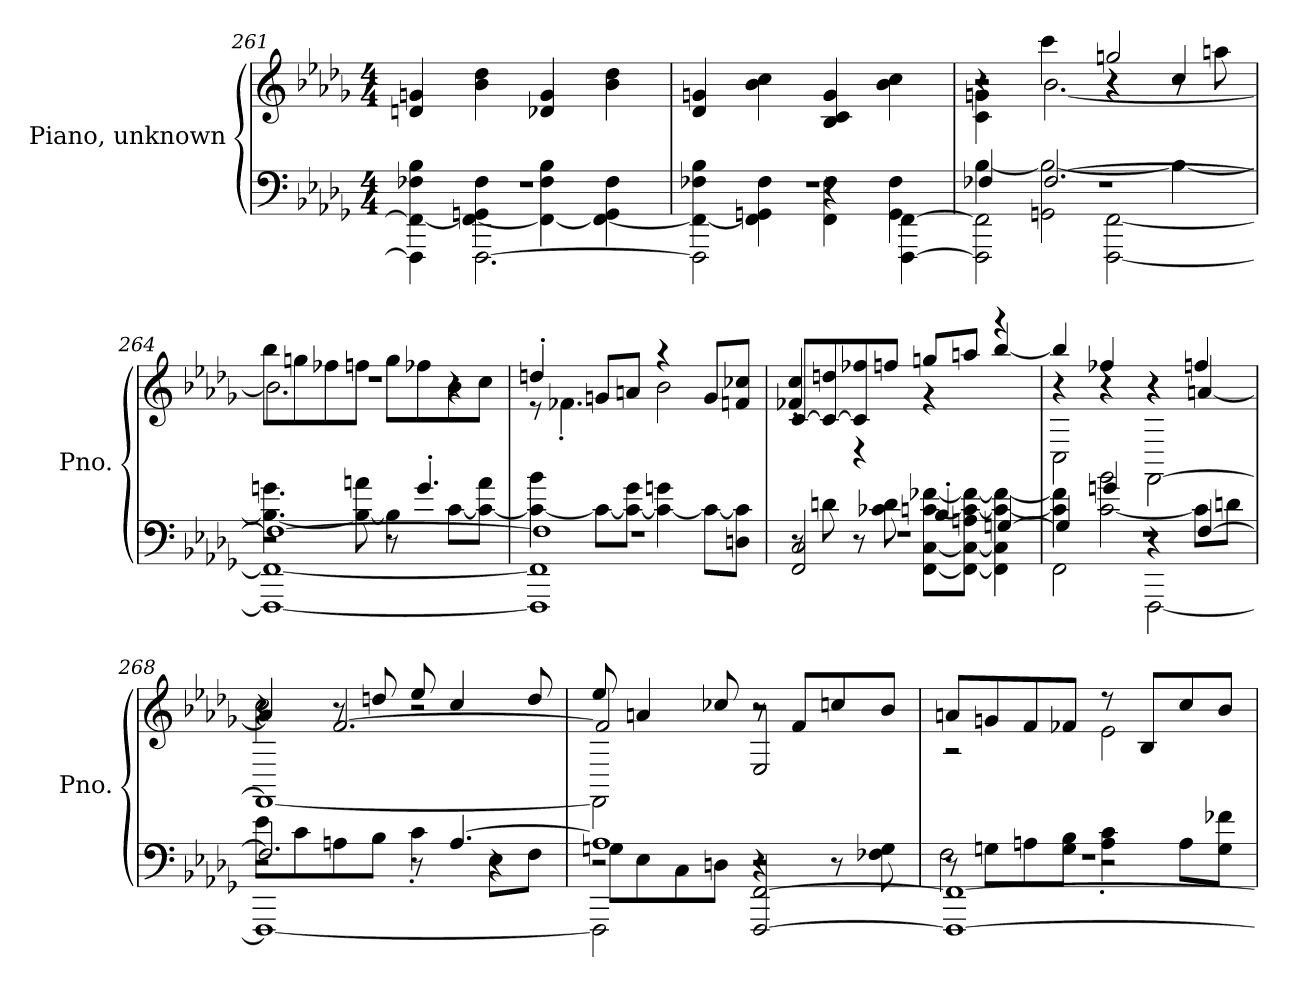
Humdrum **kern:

**kern	**kern
*part1	*part1
*staff2	*staff1
*I"Piano, unknown	*
*I'Pno.	*
!!LO:LB:g=z
*clefF4	*clefG2
*k[b-e-a-d-g-]	*k[b-e-a-d-g-]
*M4/4	*M4/4
=261	=261
*^	*
*	*^	*
1r	4FF\_ 4F-X\ 4B-\	4FFF\]	4dn/ 4gn/
.	4FF\_ 4GGn\ 4F-\	[2.FFF\	4b-\ 4dd-\
.	4FF\_ 4F-\ 4B-\	.	4d-X/ 4g/
.	4FF\_ 4GG\ 4F-\	.	4b-\ 4dd-\
=262	=262	=262	=262
1r	4FF\_ 4F-X\ 4B-\	2FFF\]	4d-/ 4gn/
.	4FF\] 4GGn\ 4F-\	.	4b-\ 4cc\
.	4FF\ 4F-\	4r	4B-/ 4c/ 4g/
.	4GG\ 4F-\	[4FFF\ [4FF\	4b-\ 4cc\
=263	=263	=263	=263
*	*	*^	*^
*	*	*	*	*	*^
*	*	*	*	*	*	*^
1r	[4B-\	4F-X/	2FFF\] 2FF\]	2r	4c\ 4gn\	2r	4r
.	2GGn\ 2B-\_	[2.F-/	.	.	4ccc\	.	[2.b-\
.	.	.	[2FFF\ [2FF\	2ggn/	4r	4r	.
.	4B-\_	.	.	.	8r	4cc/	.
.	.	.	.	.	8aan\	.	.
*	*	*	*	*	*	*v	*v
=264	=264	=264	=264	=264	=264	=264
2r	4.B-\_ 4.gn\	1F-_	1FFF_ 1FF_	1r	8bb-\L	2.b-\]
.	.	.	.	.	8ggn\	.
.	.	.	.	.	8ff-X\	.
.	8B-\_ 8an\	.	.	.	8ffn\J	.
8r	4B-\]	.	.	.	8gg\L	.
4.g'/	.	.	.	.	8ff-X\	.
.	[8c\L	.	.	.	8b-\	4r
.	8c\_ 8a\J	.	.	.	8cc\J	.
*	*	*	*	*	*v	*v
!!LO:LB:g=z
=265	=265	=265	=265	=265	=265
1r	4c\_ 4b-\	1F-]	1FFF] 1FF]	4ddn'/	8r
.	.	.	.	.	4.f-X'\
.	8c\L_	.	.	8gn/L	.
.	8c\_ 8g-\J	.	.	8an/J	.
.	4c\_ 4gn\	.	.	4r	2b-\
.	8c\L_	.	.	8g/L	.
.	8Dn\ 8c\]J	.	.	8fn/ 8cc-X/J	.
*	*	*v	*v	*	*
=266	=266	=266	=266	=266
1r	8r	2FF/ 2C/	[8c/L	4f-X/' 4cc/'
.	8dn\	.	8c/_ 8ddn/	.
.	8r	.	8c/] 8ff-X/	4r
.	8c-X\ 8d\	.	8ffn/J	.
.	[8FF\ [8C\ [8cn\ [8f-X\L	4B-'/	8ggn/L	4r
.	8FF\_ 8C\_ 8An\ 8c\_ 8f-\_J	.	8aan/J	.
.	4FF\] 4C\] 4c\_ 4f-\_	[4Gn/	4r	[4bb-/
=267	=267	=267	=267	=267
*	*	*^	*	*^
1r	4c\] 4f-\]	4G/]	2FF\	4r	4bb-/]	2C\
.	[2c\ 2b-\	4gn/	.	4ff-X/	4r	.
.	.	4r	[2FFF\	4r	4r	[2FF\
.	8c\L]	[4F/	.	4ffn/	[4an/	.
.	8dn\J	.	.	.	.	.
!!LO:LB:g=z
=268	=268	=268	=268	=268	=268	=268
*	*	*	*	*	*	*^
2r	8e-\L	2.F/]	1FFF_	4r	2cc\	4a/]	1FF_
.	8c\	.	.	.	.	.	.
.	8An\	.	.	8r	.	[2.f/	.
.	8B-\J	.	.	8ddn/	.	.	.
8r	4c'\	.	.	8ee-/	2r	.	.
[4.A/	.	.	.	4cc/	.	.	.
.	8E-\L	4r	.	.	.	.	.
.	8F\J	.	.	8dd/	.	.	.
*	*	*	*	*	*	*v	*v
=269	=269	=269	=269	=269	=269	=269
1A]	8Gn\L	2r	2FFF\]	8ee-/	2f/]	2FF\]
.	8E-\	.	.	4an/	.	.
.	8C\	.	.	.	.	.
.	8Dn\J	.	.	8cc-X/	.	.
.	4r	[2FFF/ [2FF/	2r	8r	2E-/	2r
.	.	.	.	8f/L	.	.
.	8r	.	.	8ccn/	.	.
.	8F-X\ 8G\	.	.	8b-/J	.	.
*	*	*	*	*	*v	*v
=270	=270	=270	=270	=270	=270
1r	8r	1FFF_ 1FF_	2F\	8an/L	2r
.	8Gn\L	.	.	8gn/	.
.	8An\	.	.	8f/	.
.	8G\ 8B-\J	.	.	8f-X/J	.
.	4A\' 4c\'	.	2r	8r	2e-\
.	.	.	.	8B-/L	.
.	8A\L	.	.	8cc/	.
.	8G\ 8f-X\J	.	.	8b-/J	.
*v	*v	*v	*v	*	*
*	*v	*v
=	=
*-	*-
